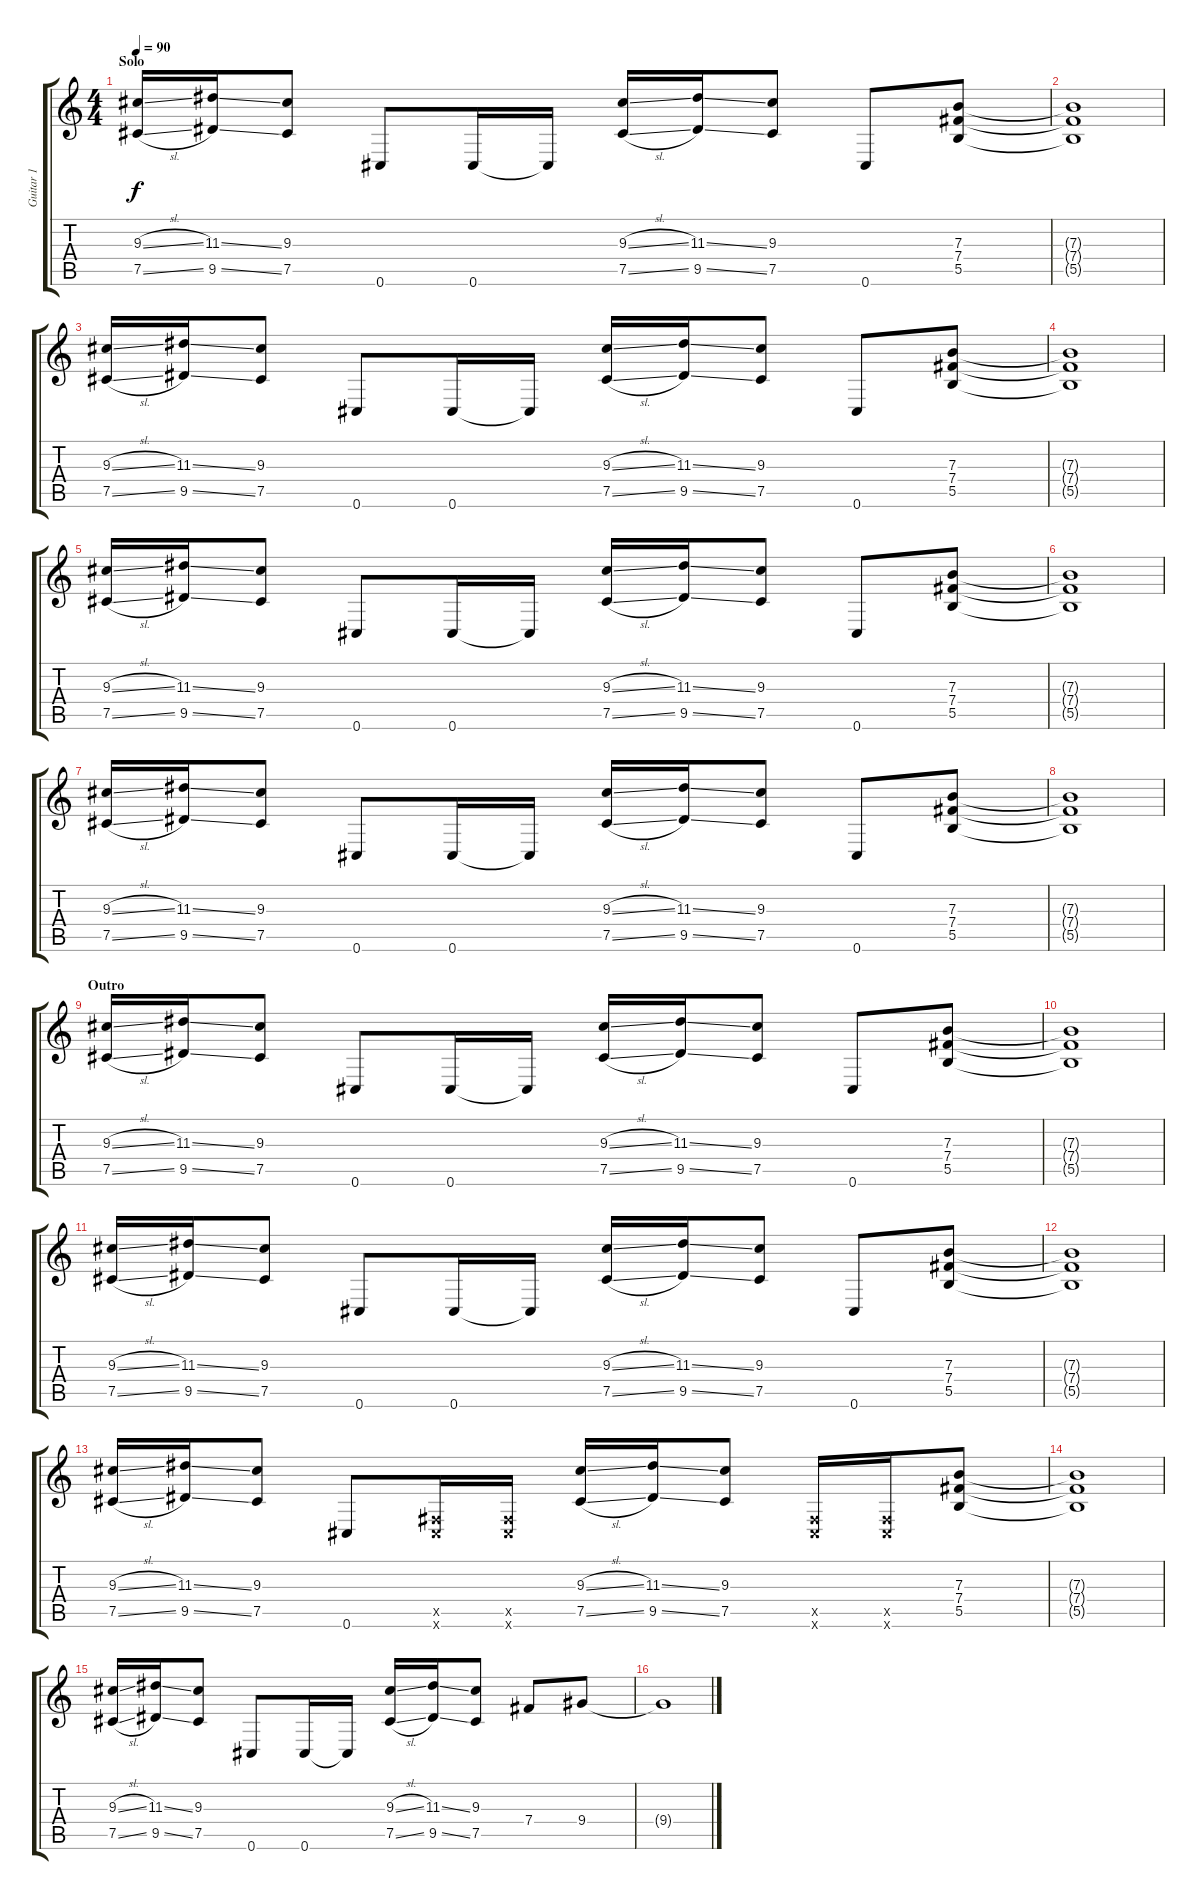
\track ("Guitar 1" "Guitar 1") {instrument distortionguitar}
\staff {score tabs}
\tuning (Db4 Ab3 E3 B2 Gb2 Db2) {hide}
\ts (4 4)
\section ("" "Solo")
\tempo 90
\clef g2
\ks c
(9.3{sl} 7.5{sl}).16{dy f volume 9 balance 8} (11.3{ss} 9.5{ss}).16 (9.3 7.5).8 0.6.8 0.6.16 0.6{t}.16 (9.3{sl} 7.5{sl}).16 (11.3{ss} 9.5{ss}).16 (9.3 7.5).8 0.6.8 (7.3 7.4 5.5).8 |
(7.3{t} 7.4{t} 5.5{t}).1 |
(9.3{sl} 7.5{sl}).16 (11.3{ss} 9.5{ss}).16 (9.3 7.5).8 0.6.8 0.6.16 0.6{t}.16 (9.3{sl} 7.5{sl}).16 (11.3{ss} 9.5{ss}).16 (9.3 7.5).8 0.6.8 (7.3 7.4 5.5).8 |
(7.3{t} 7.4{t} 5.5{t}).1 |
(9.3{sl} 7.5{sl}).16 (11.3{ss} 9.5{ss}).16 (9.3 7.5).8 0.6.8 0.6.16 0.6{t}.16 (9.3{sl} 7.5{sl}).16 (11.3{ss} 9.5{ss}).16 (9.3 7.5).8 0.6.8 (7.3 7.4 5.5).8 |
(7.3{t} 7.4{t} 5.5{t}).1 |
(9.3{sl} 7.5{sl}).16 (11.3{ss} 9.5{ss}).16 (9.3 7.5).8 0.6.8 0.6.16 0.6{t}.16 (9.3{sl} 7.5{sl}).16 (11.3{ss} 9.5{ss}).16 (9.3 7.5).8 0.6.8 (7.3 7.4 5.5).8 |
(7.3{t} 7.4{t} 5.5{t}).1 |
\section ("" "Outro")
(9.3{sl} 7.5{sl}).16{volume 14 balance 8} (11.3{ss} 9.5{ss}).16 (9.3 7.5).8 0.6.8 0.6.16 0.6{t}.16 (9.3{sl} 7.5{sl}).16 (11.3{ss} 9.5{ss}).16 (9.3 7.5).8 0.6.8 (7.3 7.4 5.5).8 |
(7.3{t} 7.4{t} 5.5{t}).1 |
(9.3{sl} 7.5{sl}).16{volume 14 balance 0 instrument distortionguitar} (11.3{ss} 9.5{ss}).16 (9.3 7.5).8 0.6.8 0.6.16 0.6{t}.16 (9.3{sl} 7.5{sl}).16 (11.3{ss} 9.5{ss}).16 (9.3 7.5).8 0.6.8 (7.3 7.4 5.5).8 |
(7.3{t} 7.4{t} 5.5{t}).1 |
(9.3{sl} 7.5{sl}).16 (11.3{ss} 9.5{ss}).16 (9.3 7.5).8 0.6.8 (0.5{x} 0.6{x}).16 (0.5{x} 0.6{x}).16 (9.3{sl} 7.5{sl}).16 (11.3{ss} 9.5{ss}).16 (9.3 7.5).8 (0.5{x} 0.6{x}).16 (0.5{x} 0.6{x}).16 (7.3 7.4 5.5).8 |
(7.3{t} 7.4{t} 5.5{t}).1 |
(9.3{sl} 7.5{sl}).16 (11.3{ss} 9.5{ss}).16 (9.3 7.5).8 0.6.8 0.6.16 0.6{t}.16 (9.3{sl} 7.5{sl}).16 (11.3{ss} 9.5{ss}).16 (9.3 7.5).8 7.4.8 9.4.8 |
9.4{t}.1
